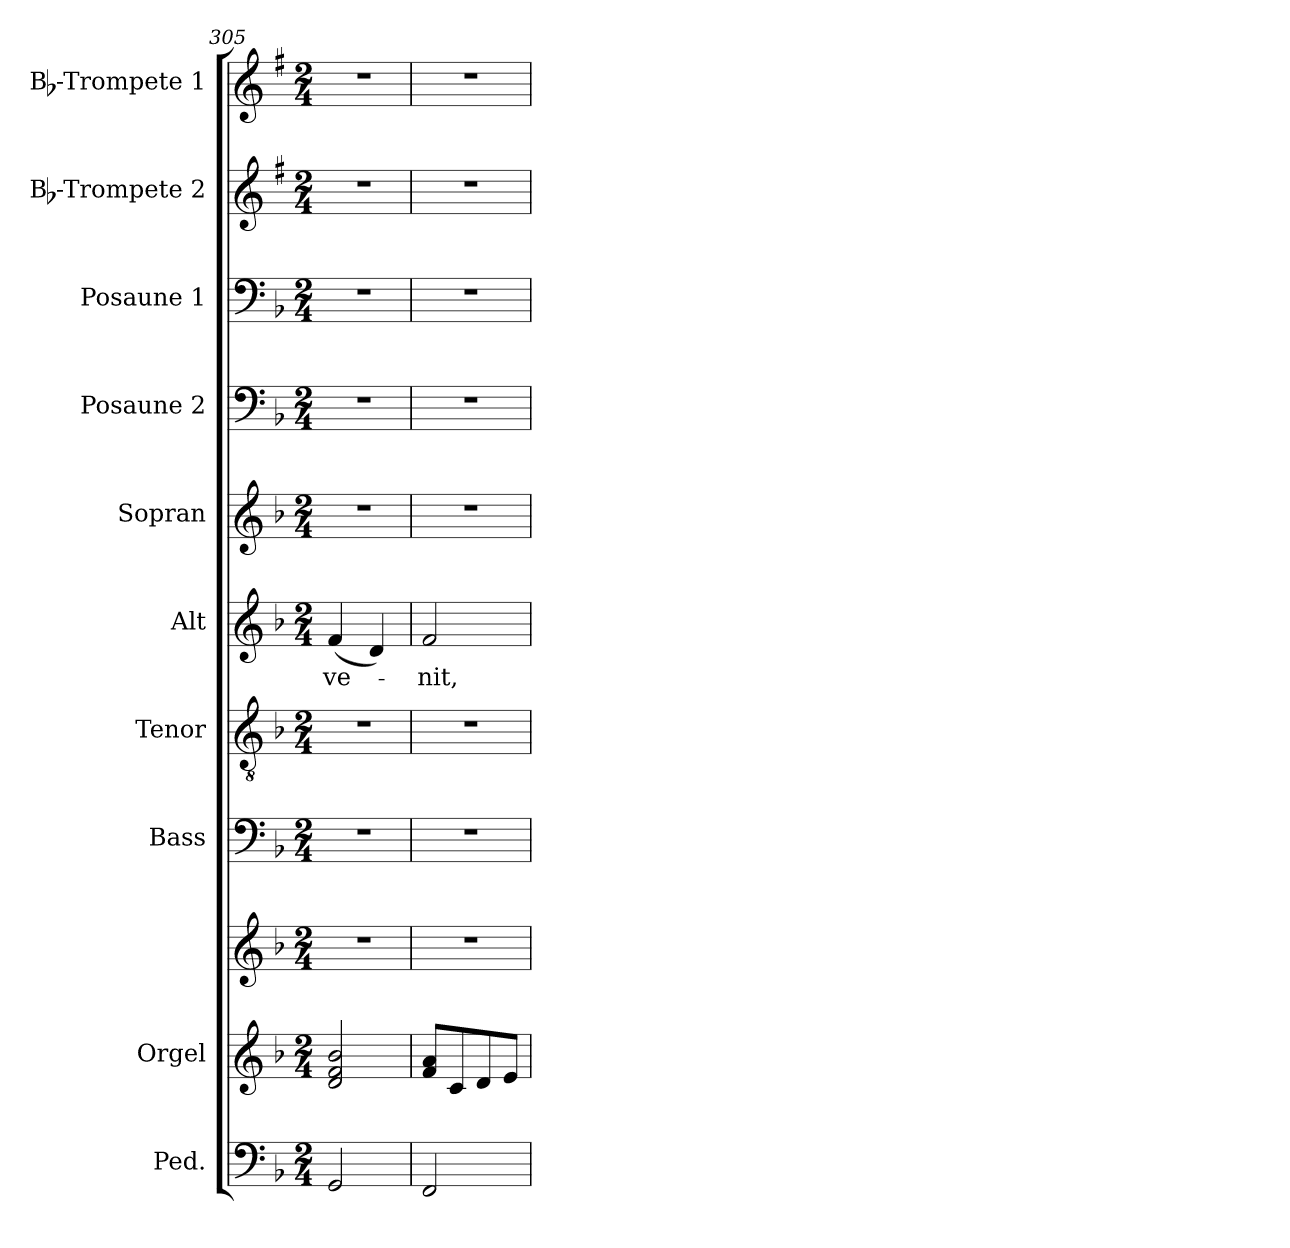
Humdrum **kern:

**kern	**kern	**kern	**kern	**kern	**kern	**text	**kern	**kern	**kern	**kern	**kern
*part10	*part9	*part9	*part8	*part7	*part6	*part6	*part5	*part4	*part3	*part2	*part1
*staff11	*staff10	*staff9	*staff8	*staff7	*staff6	*staff6	*staff5	*staff4	*staff3	*staff2	*staff1
*I"Ped.	*I"Orgel	*	*I"Bass	*I"Tenor	*I"Alt	*	*I"Sopran	*I"Posaune 2	*I"Posaune 1	*I"Bb-Trompete 2	*I"Bb-Trompete 1
*	*I'Org.	*	*I'B.	*I'T.	*I'A.	*	*I'S.	*I'Pos. 2	*I'Pos. 1	*I'Bb Trp. 2	*I'Bb Trp. 1
*clefF4	*clefG2	*clefG2	*clefF4	*clefGv2	*clefG2	*	*clefG2	*clefF4	*clefF4	*clefG2	*clefG2
*ITrd7c12	*	*	*	*	*	*	*	*	*	*ITrd1c2	*ITrd1c2
*k[b-]	*k[b-]	*k[b-]	*k[b-]	*k[b-]	*k[b-]	*	*k[b-]	*k[b-]	*k[b-]	*k[b-]	*k[b-]
*F:	*F:	*F:	*F:	*F:	*F:	*	*F:	*F:	*F:	*F:	*F:
*M2/4	*M2/4	*M2/4	*M2/4	*M2/4	*M2/4	*	*M2/4	*M2/4	*M2/4	*M2/4	*M2/4
=305	=305	=305	=305	=305	=305	=305	=305	=305	=305	=305	=305
!	!	!	!	!	!	!LO:LY:b	!	!	!	!	!
2GGG/	2d/ 2f/ 2b-/	2r	2r	2r	(<4f/	ve-	2r	2r	2r	2r	2r
.	.	.	.	.	4d/)	.	.	.	.	.	.
=306	=306	=306	=306	=306	=306	=306	=306	=306	=306	=306	=306
!	!	!	!	!	!	!LO:LY:b	!	!	!	!	!
2FFF/	8f/ 8a/L	2r	2r	2r	2f/	-nit,	2r	2r	2r	2r	2r
.	8c/	.	.	.	.	.	.	.	.	.	.
.	8d/	.	.	.	.	.	.	.	.	.	.
.	8e/J	.	.	.	.	.	.	.	.	.	.
=	=	=	=	=	=	=	=	=	=	=	=
*-	*-	*-	*-	*-	*-	*-	*-	*-	*-	*-	*-
